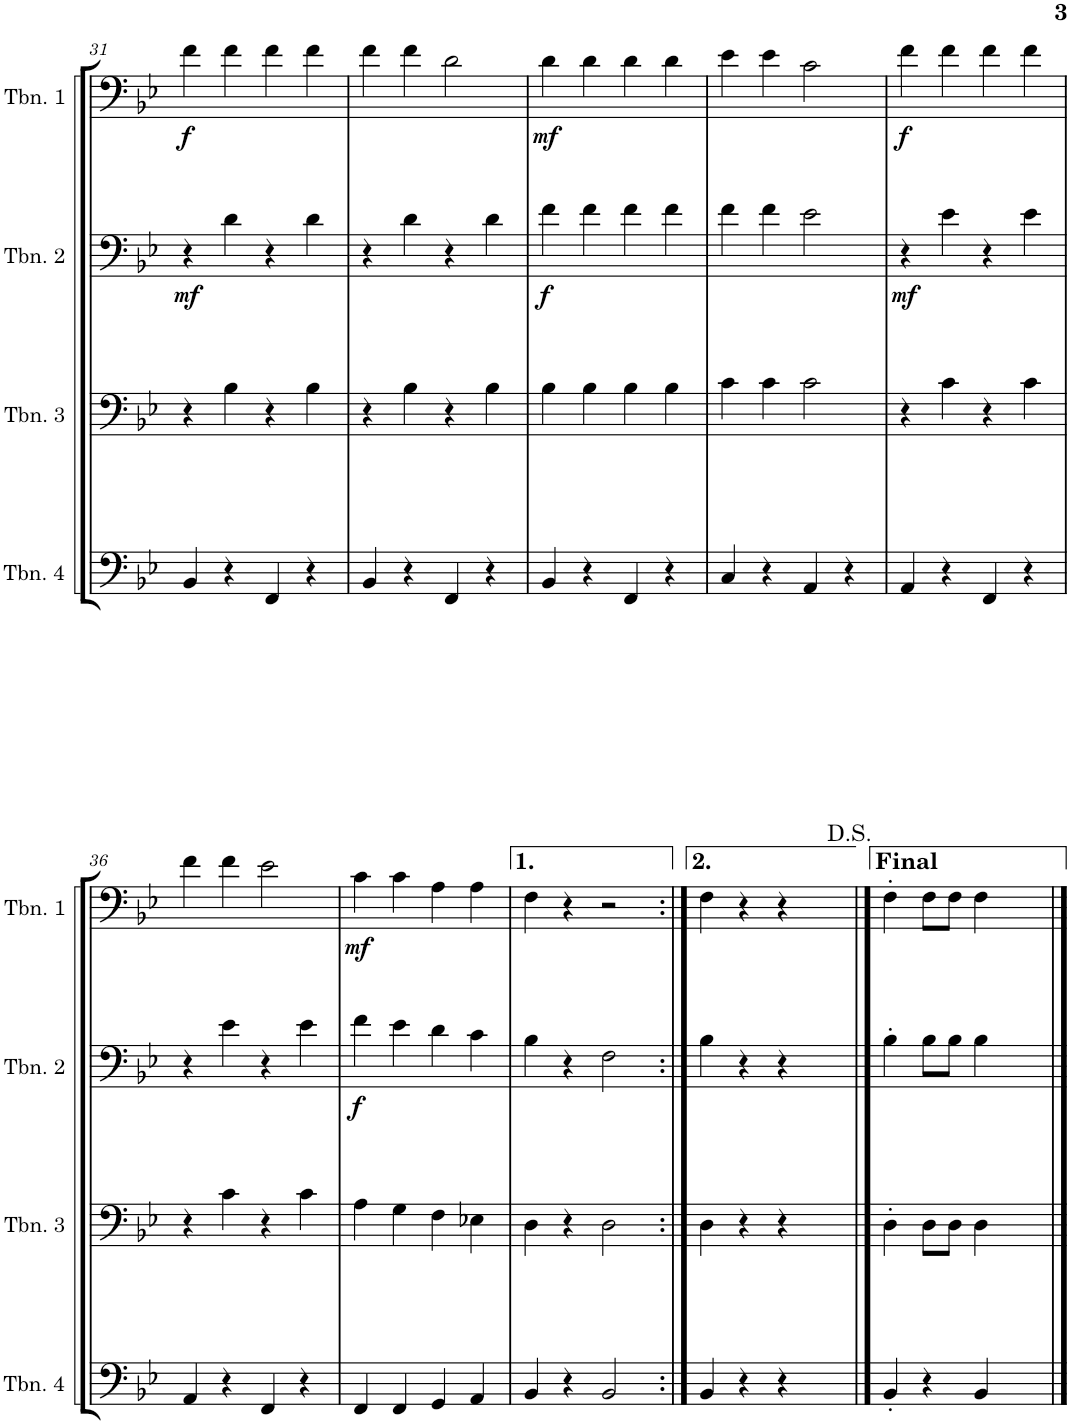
**kern	**kern	**kern	**dynam	**kern	**dynam
*part4	*part3	*part2	*part2	*part1	*part1
*staff4	*staff3	*staff2	*staff2	*staff1	*staff1
*I"Trombone 4	*I"Trombone 3	*I"Trombone 2	*	*I"Trombone 1	*
*I'Tbn. 4	*I'Tbn. 3	*I'Tbn. 2	*	*I'Tbn. 1	*
!!LO:PB:g=z
*clefF4	*clefF4	*clefF4	*	*clefF4	*
*k[b-e-]	*k[b-e-]	*k[b-e-]	*	*k[b-e-]	*
*M2/2	*M2/2	*M2/2	*	*M2/2	*
*met(c|)	*met(c|)	*met(c|)	*	*met(c|)	*
=31	=31	=31	=31	=31	=31
!	!	!	!LO:DY:b	!	!LO:DY:b
4BB-/	4r	4r	mf	4f\	f
4r	4B-\	4d\	.	4f\	.
4FF/	4r	4r	.	4f\	.
4r	4B-\	4d\	.	4f\	.
=32	=32	=32	=32	=32	=32
4BB-/	4r	4r	.	4f\	.
4r	4B-\	4d\	.	4f\	.
4FF/	4r	4r	.	2d\	.
4r	4B-\	4d\	.	.	.
=33	=33	=33	=33	=33	=33
!	!	!	!LO:DY:b	!	!LO:DY:b
4BB-/	4B-\	4f\	f	4d\	mf
4r	4B-\	4f\	.	4d\	.
4FF/	4B-\	4f\	.	4d\	.
4r	4B-\	4f\	.	4d\	.
=34	=34	=34	=34	=34	=34
4C/	4c\	4f\	.	4e-\	.
4r	4c\	4f\	.	4e-\	.
4AA/	2c\	2e-\	.	2c\	.
4r	.	.	.	.	.
=35	=35	=35	=35	=35	=35
!	!	!	!LO:DY:b	!	!LO:DY:b
4AA/	4r	4r	mf	4f\	f
4r	4c\	4e-\	.	4f\	.
4FF/	4r	4r	.	4f\	.
4r	4c\	4e-\	.	4f\	.
!!LO:LB:g=z
=36	=36	=36	=36	=36	=36
4AA/	4r	4r	.	4f\	.
4r	4c\	4e-\	.	4f\	.
4FF/	4r	4r	.	2e-\	.
4r	4c\	4e-\	.	.	.
=37	=37	=37	=37	=37	=37
!	!	!	!LO:DY:b	!	!LO:DY:b
4FF/	4A\	4f\	f	4c\	mf
4FF/	4G\	4e-\	.	4c\	.
4GG/	4F\	4d\	.	4A\	.
4AA/	4E-X\	4c\	.	4A\	.
=38	=38	=38	=38	=38	=38
4BB-/	4D\	4B-\	.	4F\	.
4r	4r	4r	.	4r	.
2BB-/	2D\	2F\	.	2r	.
=39:|!	=39:|!	=39:|!	=39:|!	=39:|!	=39:|!
4BB-/	4D\	4B-\	.	4F\	.
4r	4r	4r	.	4r	.
4r	4r	4r	.	4r	.
4ryy	4ryy	4ryy	.	4ryy	.
==40	==40	==40	==40	==40	==40
4BB-'/	4D'\	4B-'\	.	4F'\	.
4r	8D\L	8B-\L	.	8F\L	.
.	8D\J	8B-\J	.	8F\J	.
4BB-/	4D\	4B-\	.	4F\	.
4ryy	4ryy	4ryy	.	4ryy	.
==	==	==	==	==	==
*-	*-	*-	*-	*-	*-
